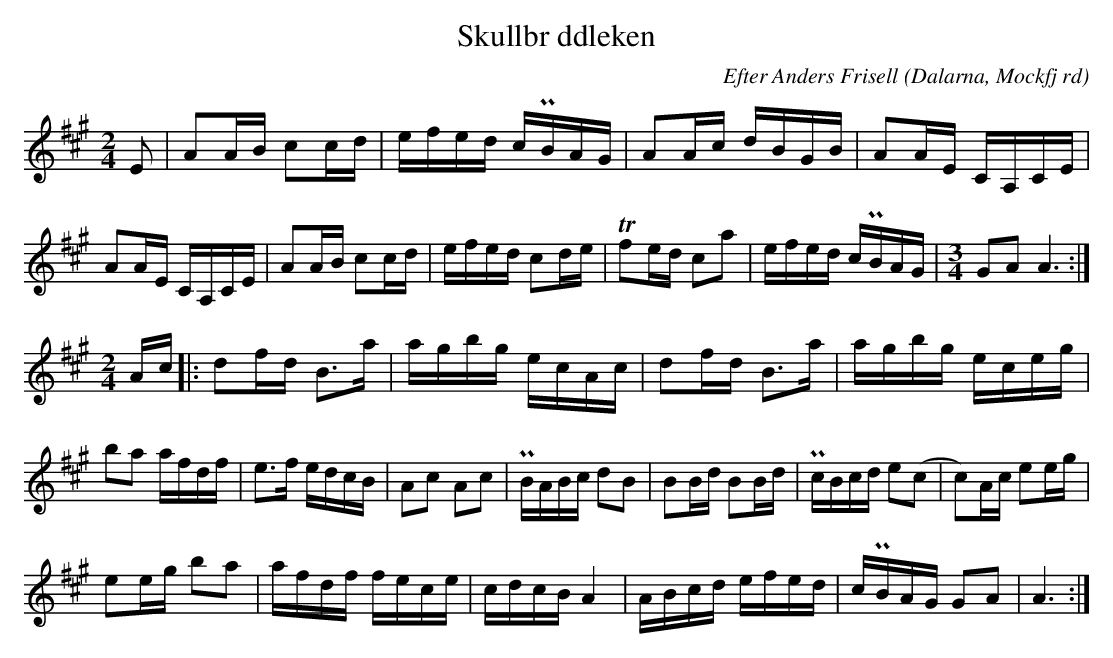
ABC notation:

X:1
T: Skullbr ddleken
C: Efter Anders Frisell
O: Dalarna, Mockfj rd
M: 2/4
L: 1/16
K: A
E2 | A2AB c2cd | efed cPBAG | A2Ac dBGB | A2AE CA,CE |
 A2AE CA,CE | A2AB c2cd | efed c2de | Tf2ed c2a2 | efed cPBAG |[M:3/4] G2A2 A6 :|
[M:2/4] Ac |: d2fd B3a | agbg ecAc | d2fd B3a | agbg eceg |
  b2a2 afdf | e3f edcB | A2c2 A2c2 | PBABc d2B2 | B2Bd B2Bd | PcBcd e2(c2 | c2)Ac e2eg |
  e2eg b2a2 | afdf fece | cdcB  A4 | ABcd efed | cPBAG G2A2 | A6 :|
